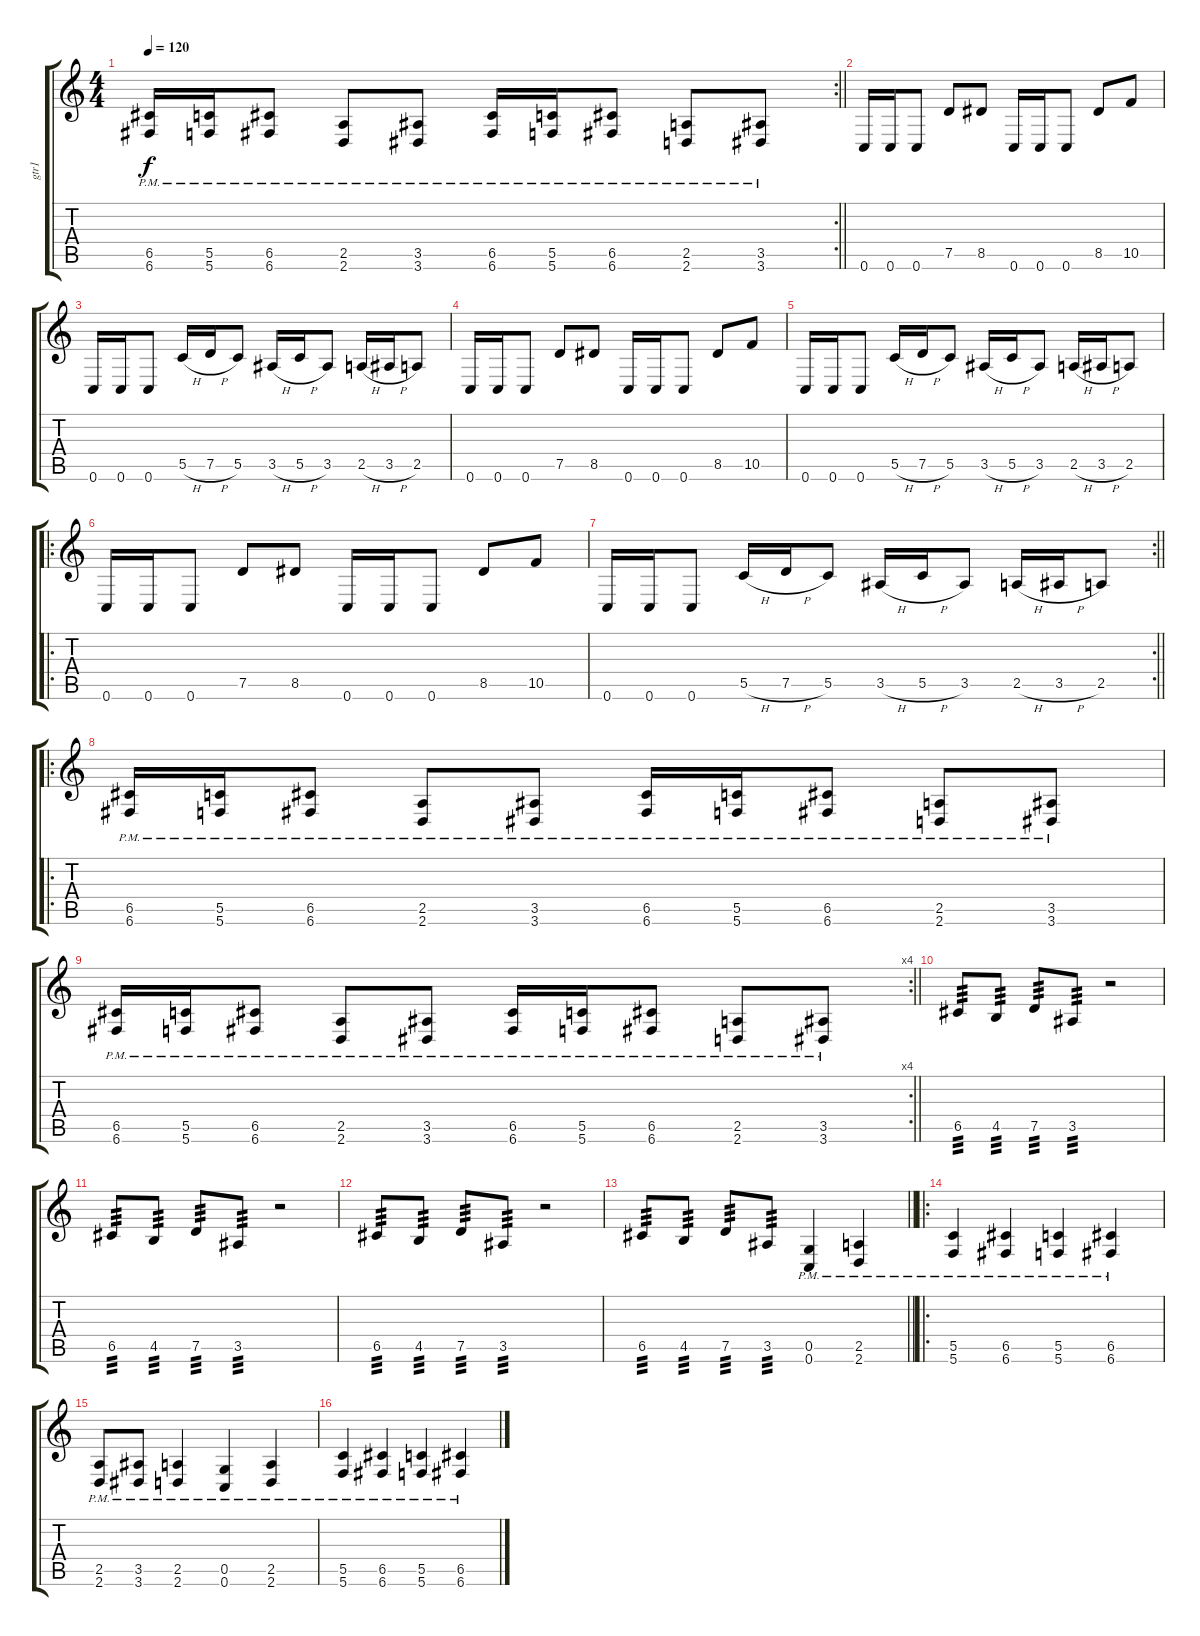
\track ("gtr1" "gtr1") {instrument distortionguitar}
\staff {score tabs}
\tuning (D4 A3 F3 C3 G2 C2) {hide}
\rc 2
\ts (4 4)
\tempo 120
\clef g2
\barLineRight lightlight
\ks c
(6.5{pm} 6.6{pm}).16{dy f} (5.5{pm} 5.6{pm}).16 (6.5{pm} 6.6{pm}).8 (2.5{pm} 2.6{pm}).8 (3.5{pm} 3.6{pm}).8 (6.5{pm} 6.6{pm}).16 (5.5{pm} 5.6{pm}).16 (6.5{pm} 6.6{pm}).8 (2.5{pm} 2.6{pm}).8 (3.5{pm} 3.6{pm}).8 |
0.6.16 0.6.16 0.6.8 7.5.8 8.5.8 0.6.16 0.6.16 0.6.8 8.5.8 10.5.8 |
0.6.16 0.6.16 0.6.8 5.5{h}.16 7.5{h}.16 5.5.8 3.5{h}.16 5.5{h}.16 3.5.8 2.5{h}.16 3.5{h}.16 2.5.8 |
0.6.16 0.6.16 0.6.8 7.5.8 8.5.8 0.6.16 0.6.16 0.6.8 8.5.8 10.5.8 |
0.6.16 0.6.16 0.6.8 5.5{h}.16 7.5{h}.16 5.5.8 3.5{h}.16 5.5{h}.16 3.5.8 2.5{h}.16 3.5{h}.16 2.5.8 |
\ro
0.6.16 0.6.16 0.6.8 7.5.8 8.5.8 0.6.16 0.6.16 0.6.8 8.5.8 10.5.8 |
\rc 2
\barLineRight lightlight
0.6.16 0.6.16 0.6.8 5.5{h}.16 7.5{h}.16 5.5.8 3.5{h}.16 5.5{h}.16 3.5.8 2.5{h}.16 3.5{h}.16 2.5.8 |
\ro
(6.5{pm} 6.6{pm}).16 (5.5{pm} 5.6{pm}).16 (6.5{pm} 6.6{pm}).8 (2.5{pm} 2.6{pm}).8 (3.5{pm} 3.6{pm}).8 (6.5{pm} 6.6{pm}).16 (5.5{pm} 5.6{pm}).16 (6.5{pm} 6.6{pm}).8 (2.5{pm} 2.6{pm}).8 (3.5{pm} 3.6{pm}).8 |
\rc 4
\barLineRight lightlight
(6.5{pm} 6.6{pm}).16 (5.5{pm} 5.6{pm}).16 (6.5{pm} 6.6{pm}).8 (2.5{pm} 2.6{pm}).8 (3.5{pm} 3.6{pm}).8 (6.5{pm} 6.6{pm}).16 (5.5{pm} 5.6{pm}).16 (6.5{pm} 6.6{pm}).8 (2.5{pm} 2.6{pm}).8 (3.5{pm} 3.6{pm}).8 |
6.5.8{tp 3} 4.5.8{tp 3} 7.5.8{tp 3} 3.5.8{tp 3} r.2 |
6.5.8{tp 3} 4.5.8{tp 3} 7.5.8{tp 3} 3.5.8{tp 3} r.2 |
6.5.8{tp 3} 4.5.8{tp 3} 7.5.8{tp 3} 3.5.8{tp 3} r.2 |
\barLineRight lightlight
6.5.8{tp 3} 4.5.8{tp 3} 7.5.8{tp 3} 3.5.8{tp 3} (0.5{pm} 0.6{pm}).4 (2.5{pm} 2.6{pm}).4 |
\ro
(5.5{pm} 5.6{pm}).4 (6.5{pm} 6.6{pm}).4 (5.5{pm} 5.6{pm}).4 (6.5{pm} 6.6{pm}).4 |
(2.5{pm} 2.6{pm}).8 (3.5{pm} 3.6{pm}).8 (2.5{pm} 2.6{pm}).4 (0.5{pm} 0.6{pm}).4 (2.5{pm} 2.6{pm}).4 |
(5.5{pm} 5.6{pm}).4 (6.5{pm} 6.6{pm}).4 (5.5{pm} 5.6{pm}).4 (6.5{pm} 6.6{pm}).4
